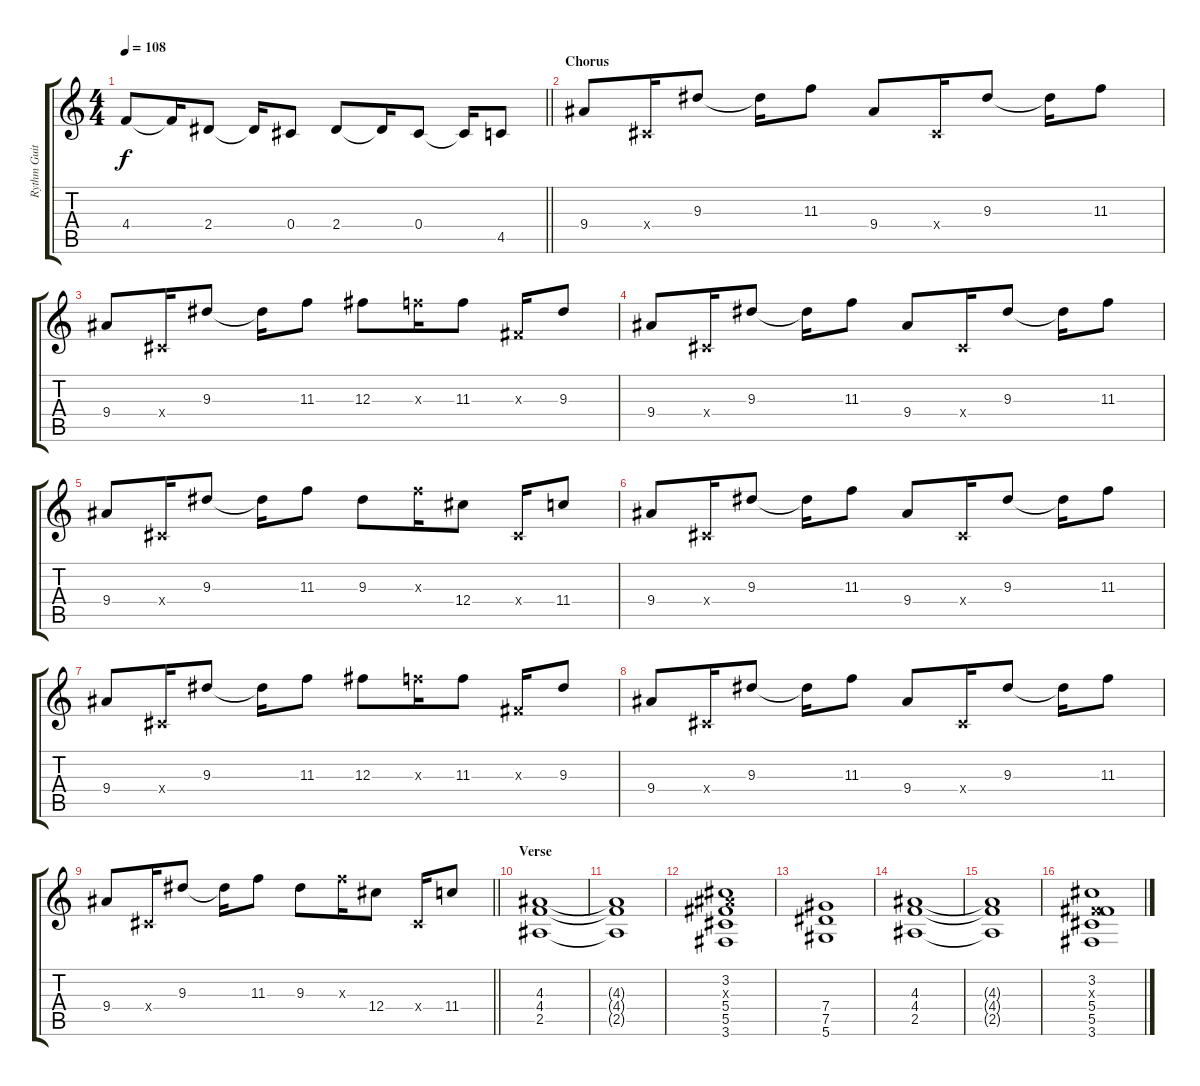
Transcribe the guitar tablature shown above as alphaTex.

\track ("Rythm Guitar" "Rythm Guit") {instrument distortionguitar}
\staff {score tabs}
\tuning (Eb4 Bb3 Gb3 Db3 Ab2 Eb2) {hide}
\ts (4 4)
\tempo 108
\clef g2
\barLineRight lightlight
\ks c
4.4.8{dy f} 4.4{t}.16 2.4.8 2.4{t}.16 0.4.8 2.4.8 2.4{t}.16 0.4.8 0.4{t}.16 4.5.8 |
\section ("" "Chorus")
9.4.8 0.4{x}.16 9.3.8 9.3{t}.16 11.3.8 9.4.8 0.4{x}.16 9.3.8 9.3{t}.16 11.3.8 |
9.4.8 0.4{x}.16 9.3.8 9.3{t}.16 11.3.8 12.3.8 11.3{x}.16 11.3.8 0.3{x}.16 9.3.8 |
9.4.8 0.4{x}.16 9.3.8 9.3{t}.16 11.3.8 9.4.8 0.4{x}.16 9.3.8 9.3{t}.16 11.3.8 |
9.4.8 0.4{x}.16 9.3.8 9.3{t}.16 11.3.8 9.3.8 11.3{x}.16 12.4.8 0.4{x}.16 11.4.8 |
9.4.8 0.4{x}.16 9.3.8 9.3{t}.16 11.3.8 9.4.8 0.4{x}.16 9.3.8 9.3{t}.16 11.3.8 |
9.4.8 0.4{x}.16 9.3.8 9.3{t}.16 11.3.8 12.3.8 11.3{x}.16 11.3.8 0.3{x}.16 9.3.8 |
9.4.8 0.4{x}.16 9.3.8 9.3{t}.16 11.3.8 9.4.8 0.4{x}.16 9.3.8 9.3{t}.16 11.3.8 |
\barLineRight lightlight
9.4.8 0.4{x}.16 9.3.8 9.3{t}.16 11.3.8 9.3.8 11.3{x}.16 12.4.8 0.4{x}.16 11.4.8 |
\section ("" "Verse")
(4.3 4.4 2.5).1 |
(4.3{t} 4.4{t} 2.5{t}).1 |
(3.2 4.3{x} 5.4 5.5 3.6).1 |
(7.4 7.5 5.6).1 |
(4.3 4.4 2.5).1 |
(4.3{t} 4.4{t} 2.5{t}).1 |
(3.2 0.3{x} 5.4 5.5 3.6).1
